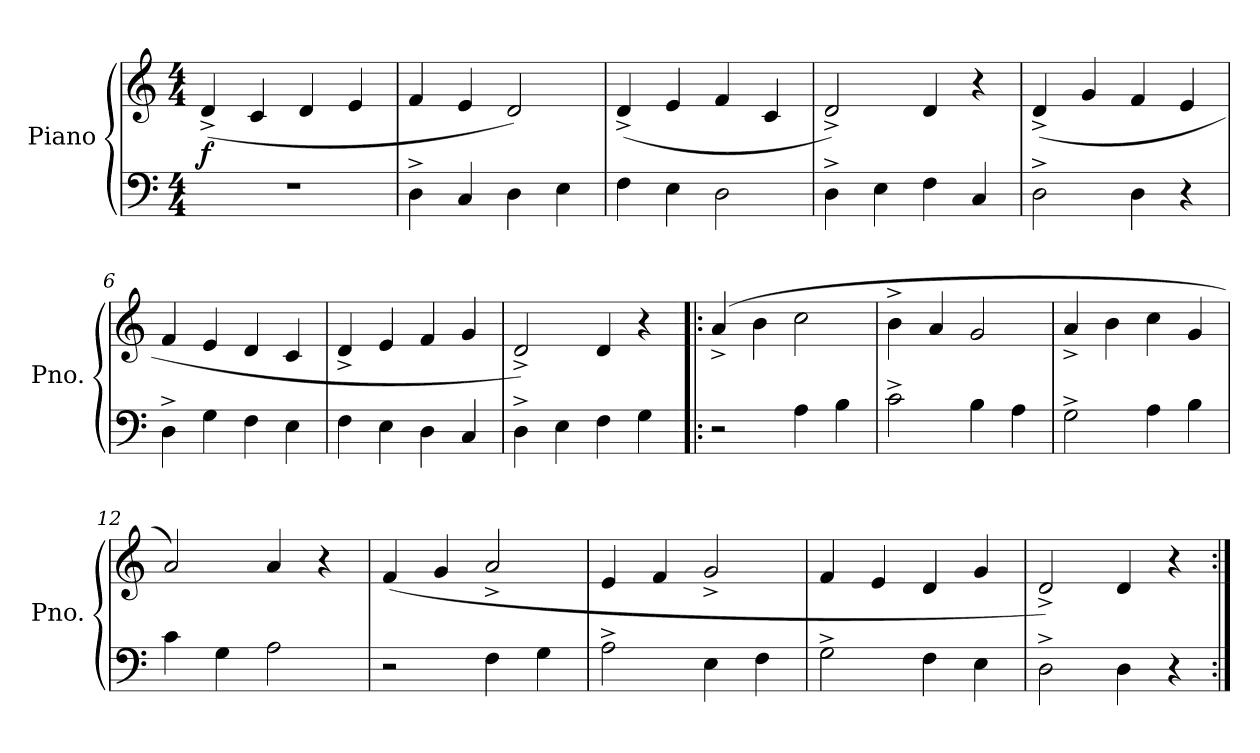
**kern	**kern	**dynam
*part1	*part1	*part1
*staff2	*staff1	*staff1/2
*I"Piano	*	*
*I'Pno.	*	*
*clefF4	*clefG2	*
*k[]	*k[]	*
*M4/4	*M4/4	*
*MM160	*MM160	*
=1	=1	=1
!	!	!LO:DY:b
1r	(<4d^/	f
.	4c/	.
.	4d/	.
.	4e/	.
=2	=2	=2
4D^\	4f/	.
4C/	4e/	.
4D\	2d/)	.
4E\	.	.
=3	=3	=3
4F\	(<4d^/	.
4E\	4e/	.
2D\	4f/	.
.	4c/	.
=4	=4	=4
4D^\	2d^/)	.
4E\	.	.
4F\	4d/	.
4C/	4r	.
=5	=5	=5
2D^\	(<4d^/	.
.	4g/	.
4D\	4f/	.
4r	4e/	.
=6	=6	=6
4D^\	4f/	.
4G\	4e/	.
4F\	4d/	.
4E\	4c/	.
=7	=7	=7
4F\	4d^/	.
4E\	4e/	.
4D\	4f/	.
4C/	4g/	.
=8	=8	=8
4D^\	2d^/)	.
4E\	.	.
4F\	4d/	.
4G\	4r	.
!!LO:LB:g=z
=9!|:	=9!|:	=9!|:
2r	(>4a^/	.
.	4b\	.
4A\	2cc\	.
4B\	.	.
=10	=10	=10
2c^\	4b^\	.
.	4a/	.
4B\	2g/	.
4A\	.	.
=11	=11	=11
2G^\	4a^/	.
.	4b\	.
4A\	4cc\	.
4B\	4g/	.
=12	=12	=12
4c\	2a/)	.
4G\	.	.
2A\	4a/	.
.	4r	.
=13	=13	=13
2r	(>4f/	.
.	4g/	.
4F\	2a^/	.
4G\	.	.
=14	=14	=14
2A^\	4e/	.
.	4f/	.
4E\	2g^/	.
4F\	.	.
=15	=15	=15
2G^\	4f/	.
.	4e/	.
4F\	4d/	.
4E\	4g/	.
=16	=16	=16
2D^\	2d^/)	.
4D\	4d/	.
4r	4r	.
=:|!	=:|!	=:|!
*-	*-	*-
